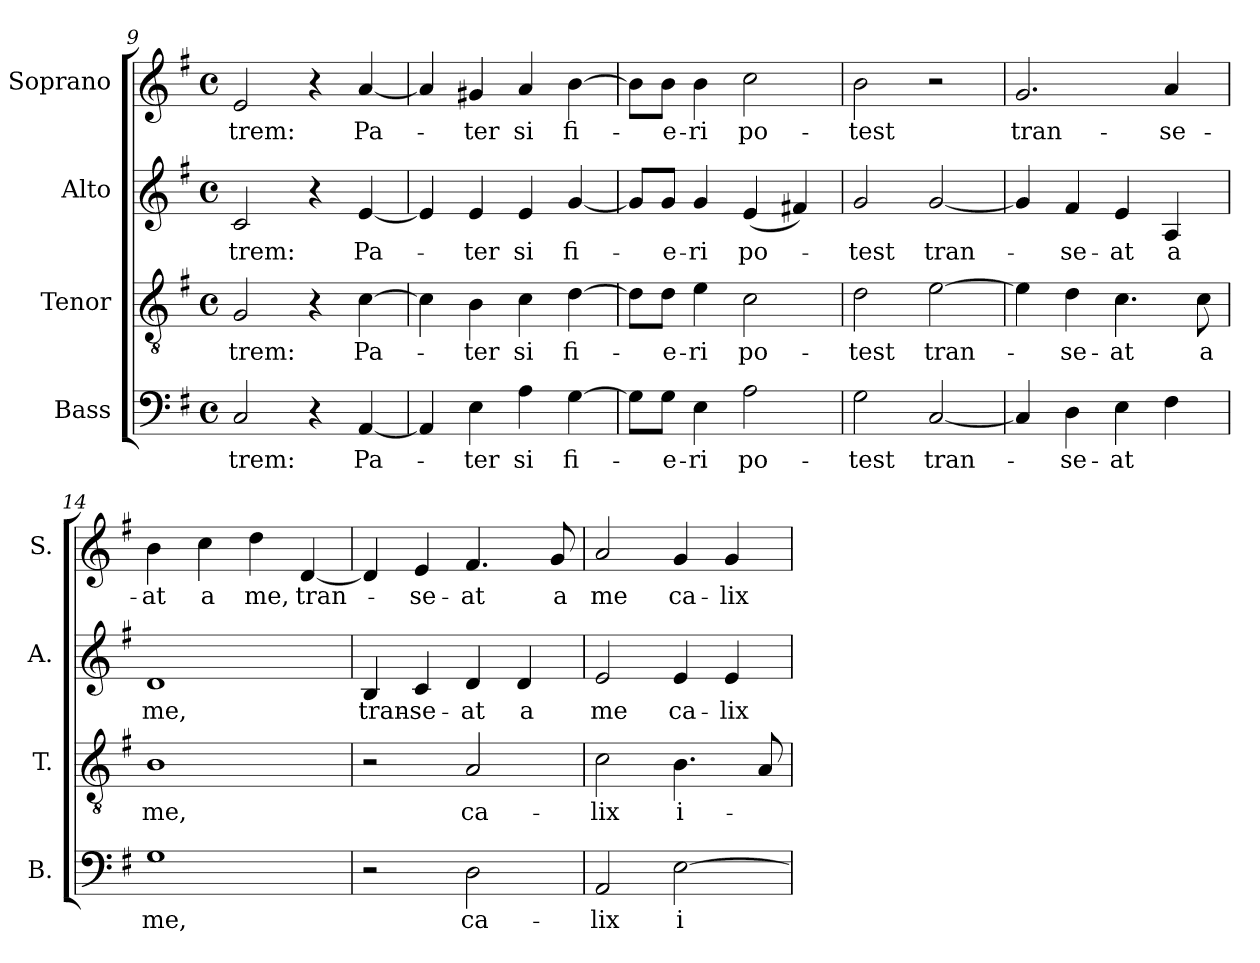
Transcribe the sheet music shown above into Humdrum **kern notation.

**kern	**text	**kern	**text	**kern	**text	**kern	**text
*part4	*part4	*part3	*part3	*part2	*part2	*part1	*part1
*staff4	*staff4	*staff3	*staff3	*staff2	*staff2	*staff1	*staff1
*I"Bass	*	*I"Tenor	*	*I"Alto	*	*I"Soprano	*
*I'B.	*	*I'T.	*	*I'A.	*	*I'S.	*
*clefF4	*	*clefGv2	*	*clefG2	*	*clefG2	*
*	*	*ITrd7c12	*	*	*	*	*
*k[f#]	*	*k[f#]	*	*k[f#]	*	*k[f#]	*
*G:	*	*G:	*	*G:	*	*G:	*
*M4/4	*	*M4/4	*	*M4/4	*	*M4/4	*
*met(c)	*	*met(c)	*	*met(c)	*	*met(c)	*
=9	=9	=9	=9	=9	=9	=9	=9
!	!LO:LY:b:color=#000000	!	!	!	!	!	!
!	!	!	!LO:LY:b:color=#000000	!	!	!	!
!	!	!	!	!	!LO:LY:b:color=#000000	!	!
!	!	!	!	!	!	!	!LO:LY:b:color=#000000
2Ci/	-trem:	2GGi/	-trem:	2ci/	-trem:	2ei/	-trem:
4r	.	4r	.	4r	.	4r	.
!	!LO:LY:b:color=#000000	!	!	!	!	!	!
!	!	!	!LO:LY:b:color=#000000	!	!	!	!
!	!	!	!	!	!LO:LY:b:color=#000000	!	!
!	!	!	!	!	!	!	!LO:LY:b:color=#000000
[4AAi/	Pa-	[4Ci\	Pa-	[4ei/	Pa-	[4ai/	Pa-
=10	=10	=10	=10	=10	=10	=10	=10
4AAi/]	.	4Ci\]	.	4ei/]	.	4ai/]	.
!	!LO:LY:b:color=#000000	!	!	!	!	!	!
!	!	!	!LO:LY:b:color=#000000	!	!	!	!
!	!	!	!	!	!LO:LY:b:color=#000000	!	!
!	!	!	!	!	!	!	!LO:LY:b:color=#000000
4Ei\	-ter	4BBi\	-ter	4ei/	-ter	4g#Xi/	-ter
!	!LO:LY:b:color=#000000	!	!	!	!	!	!
!	!	!	!LO:LY:b:color=#000000	!	!	!	!
!	!	!	!	!	!LO:LY:b:color=#000000	!	!
!	!	!	!	!	!	!	!LO:LY:b:color=#000000
4Ai\	si	4Ci\	si	4ei/	si	4ai/	si
!	!LO:LY:b:color=#000000	!	!	!	!	!	!
!	!	!	!LO:LY:b:color=#000000	!	!	!	!
!	!	!	!	!	!LO:LY:b:color=#000000	!	!
!	!	!	!	!	!	!	!LO:LY:b:color=#000000
[4Gi\	fi-	[4Di\	fi-	[4gi/	fi-	[4bi\	fi-
!!LO:LB:g=z
=11	=11	=11	=11	=11	=11	=11	=11
8Gi\L]	.	8Di\L]	.	8gi/L]	.	8bi\L]	.
!	!LO:LY:b:color=#000000	!	!	!	!	!	!
!	!	!	!LO:LY:b:color=#000000	!	!	!	!
!	!	!	!	!	!LO:LY:b:color=#000000	!	!
!	!	!	!	!	!	!	!LO:LY:b:color=#000000
8Gi\J	-e-	8Di\J	-e-	8gi/J	-e-	8bi\J	-e-
!	!LO:LY:b:color=#000000	!	!	!	!	!	!
!	!	!	!LO:LY:b:color=#000000	!	!	!	!
!	!	!	!	!	!LO:LY:b:color=#000000	!	!
!	!	!	!	!	!	!	!LO:LY:b:color=#000000
4Ei\	-ri	4Ei\	-ri	4gi/	-ri	4bi\	-ri
!	!LO:LY:b:color=#000000	!	!	!	!	!	!
!	!	!	!LO:LY:b:color=#000000	!	!	!	!
!	!	!	!	!	!LO:LY:b:color=#000000	!	!
!	!	!	!	!	!	!	!LO:LY:b:color=#000000
2Ai\	po-	2Ci\	po-	(4ei/	po-	2cci\	po-
.	.	.	.	4f#Xi/)	.	.	.
=12	=12	=12	=12	=12	=12	=12	=12
!	!LO:LY:b:color=#000000	!	!	!	!	!	!
!	!	!	!LO:LY:b:color=#000000	!	!	!	!
!	!	!	!	!	!LO:LY:b:color=#000000	!	!
!	!	!	!	!	!	!	!LO:LY:b:color=#000000
2Gi\	-test	2Di\	-test	2gi/	-test	2bi\	-test
!	!LO:LY:b:color=#000000	!	!	!	!	!	!
!	!	!	!LO:LY:b:color=#000000	!	!	!	!
!	!	!	!	!	!LO:LY:b:color=#000000	!	!
[2Ci/	tran-	[2Ei\	tran-	[2gi/	tran-	2r	.
=13	=13	=13	=13	=13	=13	=13	=13
!	!	!	!	!	!	!	!LO:LY:b:color=#000000
4Ci/]	.	4Ei\]	.	4gi/]	.	2.gi/	tran-
!	!LO:LY:b:color=#000000	!	!	!	!	!	!
!	!	!	!LO:LY:b:color=#000000	!	!	!	!
!	!	!	!	!	!LO:LY:b:color=#000000	!	!
4Di\	-se-	4Di\	-se-	4f#i/	-se-	.	.
!	!LO:LY:b:color=#000000	!	!	!	!	!	!
!	!	!	!LO:LY:b:color=#000000	!	!	!	!
!	!	!	!	!	!LO:LY:b:color=#000000	!	!
4Ei\	-at	4.Ci\	-at	4ei/	-at	.	.
!	!	!	!	!	!LO:LY:b:color=#000000	!	!
!	!	!	!	!	!	!	!LO:LY:b:color=#000000
4F#i\	.	.	.	4Ai/	a	4ai/	-se-
!	!	!	!LO:LY:b:color=#000000	!	!	!	!
.	.	8Ci\	a	.	.	.	.
=14	=14	=14	=14	=14	=14	=14	=14
!	!LO:LY:b:color=#000000	!	!	!	!	!	!
!	!	!	!LO:LY:b:color=#000000	!	!	!	!
!	!	!	!	!	!LO:LY:b:color=#000000	!	!
!	!	!	!	!	!	!	!LO:LY:b:color=#000000
1Gi	me,	1BBi	me,	1di	me,	4bi\	-at
!	!	!	!	!	!	!	!LO:LY:b:color=#000000
.	.	.	.	.	.	4cci\	a
!	!	!	!	!	!	!	!LO:LY:b:color=#000000
.	.	.	.	.	.	4ddi\	me,
!	!	!	!	!	!	!	!LO:LY:b:color=#000000
.	.	.	.	.	.	[4di/	tran-
=15	=15	=15	=15	=15	=15	=15	=15
!	!	!	!	!	!LO:LY:b:color=#000000	!	!
2r	.	2r	.	4Bi/	tran-	4di/]	.
!	!	!	!	!	!LO:LY:b:color=#000000	!	!
!	!	!	!	!	!	!	!LO:LY:b:color=#000000
.	.	.	.	4ci/	-se-	4ei/	-se-
!	!LO:LY:b:color=#000000	!	!	!	!	!	!
!	!	!	!LO:LY:b:color=#000000	!	!	!	!
!	!	!	!	!	!LO:LY:b:color=#000000	!	!
!	!	!	!	!	!	!	!LO:LY:b:color=#000000
2Di\	ca-	2AAi/	ca-	4di/	-at	4.f#i/	-at
!	!	!	!	!	!LO:LY:b:color=#000000	!	!
.	.	.	.	4di/	a	.	.
!	!	!	!	!	!	!	!LO:LY:b:color=#000000
.	.	.	.	.	.	8gi/	a
=16	=16	=16	=16	=16	=16	=16	=16
!	!LO:LY:b:color=#000000	!	!	!	!	!	!
!	!	!	!LO:LY:b:color=#000000	!	!	!	!
!	!	!	!	!	!LO:LY:b:color=#000000	!	!
!	!	!	!	!	!	!	!LO:LY:b:color=#000000
2AAi/	-lix	2Ci\	-lix	2ei/	me	2ai/	me
!	!LO:LY:b:color=#000000	!	!	!	!	!	!
!	!	!	!LO:LY:b:color=#000000	!	!	!	!
!	!	!	!	!	!LO:LY:b:color=#000000	!	!
!	!	!	!	!	!	!	!LO:LY:b:color=#000000
[2Ei\	i-	4.BBi\	i-	4ei/	ca-	4gi/	ca-
!	!	!	!	!	!LO:LY:b:color=#000000	!	!
!	!	!	!	!	!	!	!LO:LY:b:color=#000000
.	.	.	.	4ei/	-lix	4gi/	-lix
.	.	8AAi/	.	.	.	.	.
=	=	=	=	=	=	=	=
*-	*-	*-	*-	*-	*-	*-	*-
